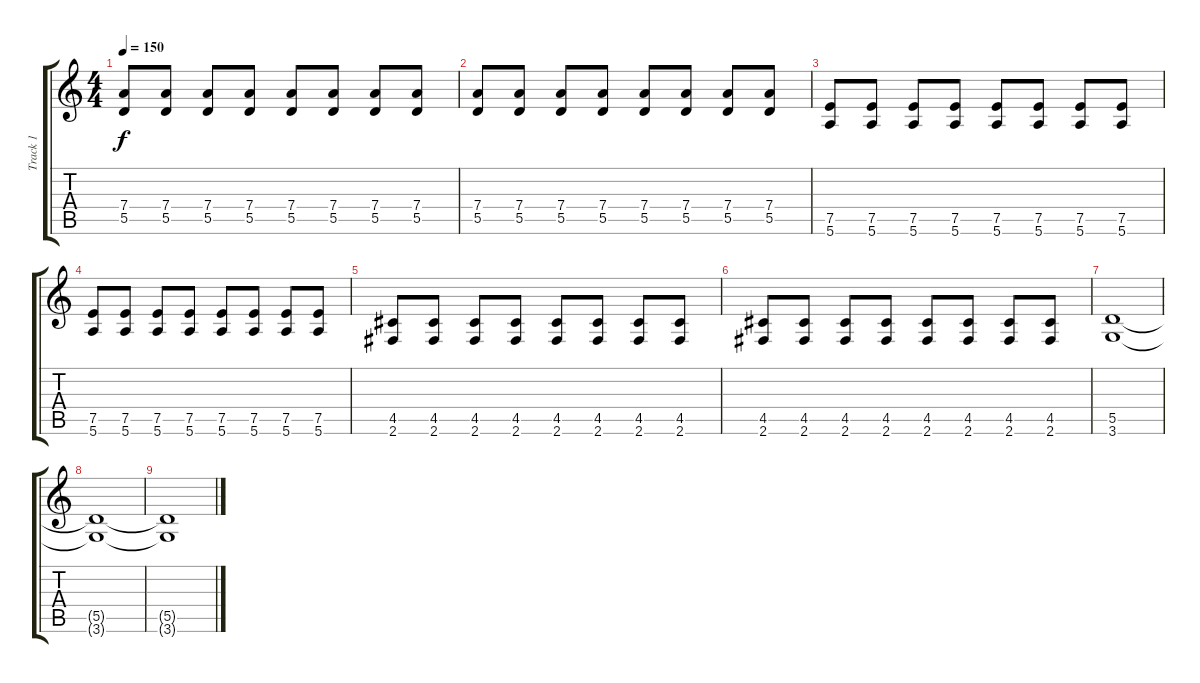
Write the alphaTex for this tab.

\track ("Track 1" "Track 1") {instrument electricguitarclean}
\staff {score tabs}
\tuning (E4 B3 G3 D3 A2 E2) {hide}
\ts (4 4)
\tempo 150
\clef g2
\ks c
(7.4 5.5).8{dy f} (7.4 5.5).8 (7.4 5.5).8 (7.4 5.5).8 (7.4 5.5).8 (7.4 5.5).8 (7.4 5.5).8 (7.4 5.5).8 |
(7.4 5.5).8 (7.4 5.5).8 (7.4 5.5).8 (7.4 5.5).8 (7.4 5.5).8 (7.4 5.5).8 (7.4 5.5).8 (7.4 5.5).8 |
(7.5 5.6).8 (7.5 5.6).8 (7.5 5.6).8 (7.5 5.6).8 (7.5 5.6).8 (7.5 5.6).8 (7.5 5.6).8 (7.5 5.6).8 |
(7.5 5.6).8 (7.5 5.6).8 (7.5 5.6).8 (7.5 5.6).8 (7.5 5.6).8 (7.5 5.6).8 (7.5 5.6).8 (7.5 5.6).8 |
(4.5 2.6).8 (4.5 2.6).8 (4.5 2.6).8 (4.5 2.6).8 (4.5 2.6).8 (4.5 2.6).8 (4.5 2.6).8 (4.5 2.6).8 |
(4.5 2.6).8 (4.5 2.6).8 (4.5 2.6).8 (4.5 2.6).8 (4.5 2.6).8 (4.5 2.6).8 (4.5 2.6).8 (4.5 2.6).8 |
(5.5 3.6).1 |
(5.5{t} 3.6{t}).1 |
(5.5{t} 3.6{t}).1
